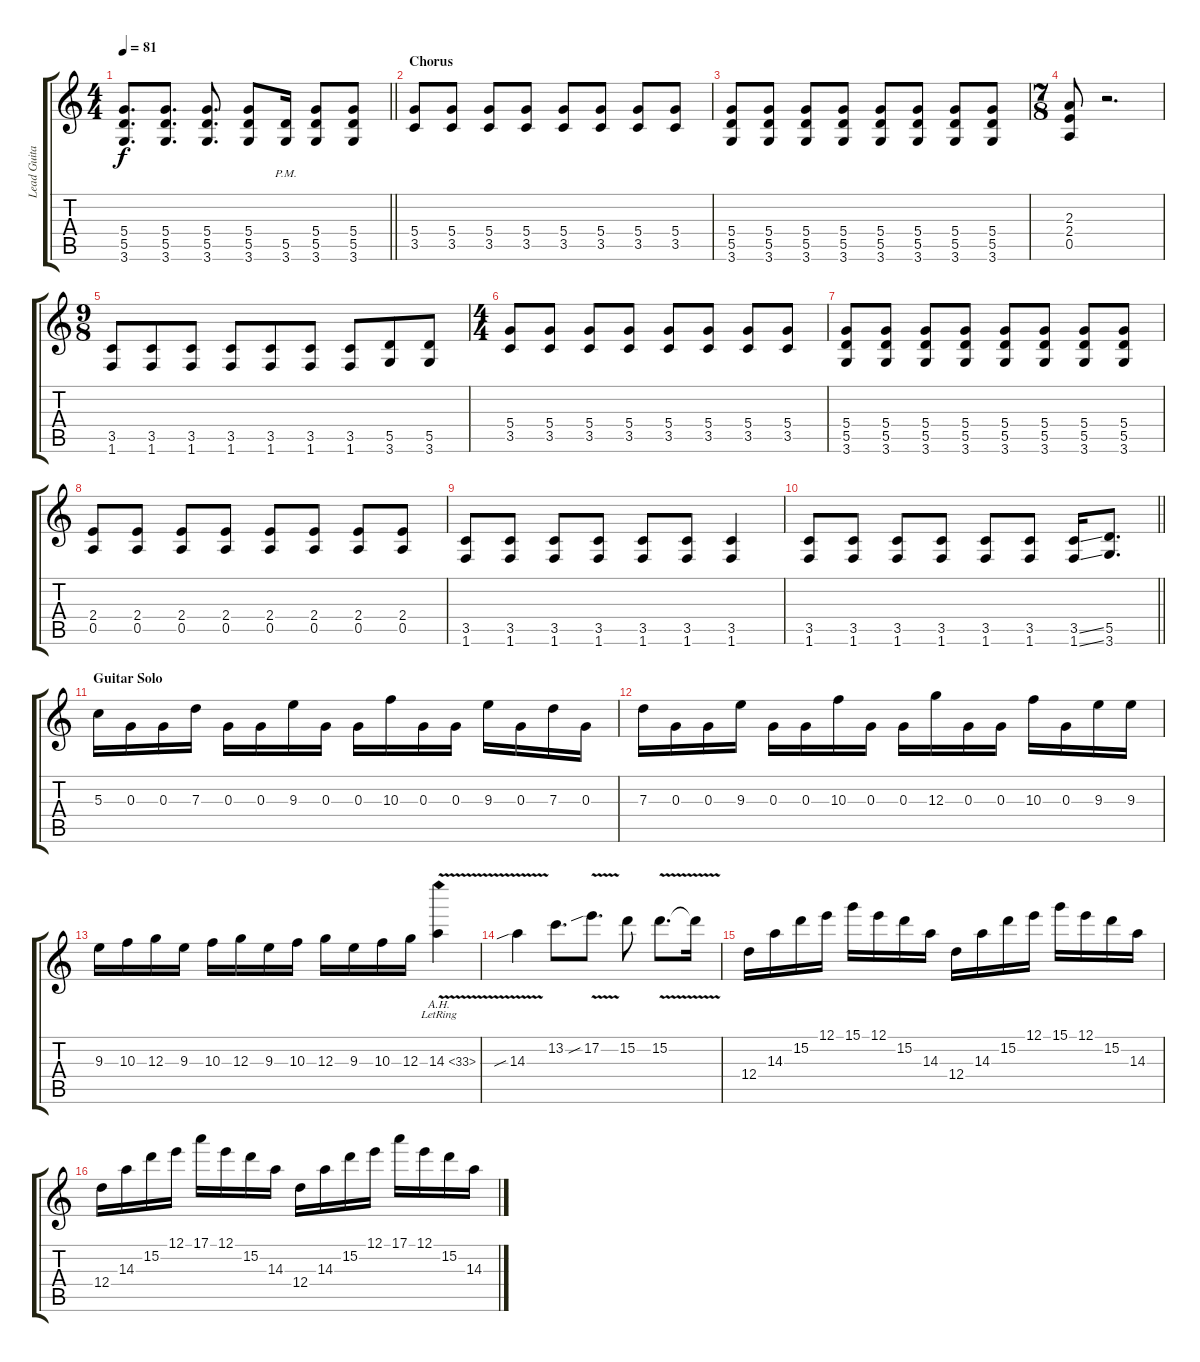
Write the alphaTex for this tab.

\track ("Lead Guitar" "Lead Guita") {instrument overdrivenguitar}
\staff {score tabs}
\tuning (E4 B3 G3 D3 A2 E2) {hide}
\ts (4 4)
\tempo 81
\clef g2
\barLineRight lightlight
\ks c
(5.4 5.5 3.6).8{d dy f} (5.4 5.5 3.6).8{d} (5.4 5.5 3.6).8{d} (5.4 5.5 3.6).8 (5.5{pm} 3.6{pm}).16 (5.4 5.5 3.6).8 (5.4 5.5 3.6).8 |
\section ("" "Chorus")
(5.4 3.5).8 (5.4 3.5).8 (5.4 3.5).8 (5.4 3.5).8 (5.4 3.5).8 (5.4 3.5).8 (5.4 3.5).8 (5.4 3.5).8 |
(5.4 5.5 3.6).8 (5.4 5.5 3.6).8 (5.4 5.5 3.6).8 (5.4 5.5 3.6).8 (5.4 5.5 3.6).8 (5.4 5.5 3.6).8 (5.4 5.5 3.6).8 (5.4 5.5 3.6).8 |
\ts (7 8)
(2.3 2.4 0.5).8 r.2{d} |
\ts (9 8)
(3.5 1.6).8 (3.5 1.6).8 (3.5 1.6).8 (3.5 1.6).8 (3.5 1.6).8 (3.5 1.6).8 (3.5 1.6).8 (5.5 3.6).8 (5.5 3.6).8 |
\ts (4 4)
(5.4 3.5).8 (5.4 3.5).8 (5.4 3.5).8 (5.4 3.5).8 (5.4 3.5).8 (5.4 3.5).8 (5.4 3.5).8 (5.4 3.5).8 |
(5.4 5.5 3.6).8 (5.4 5.5 3.6).8 (5.4 5.5 3.6).8 (5.4 5.5 3.6).8 (5.4 5.5 3.6).8 (5.4 5.5 3.6).8 (5.4 5.5 3.6).8 (5.4 5.5 3.6).8 |
(2.4 0.5).8 (2.4 0.5).8 (2.4 0.5).8 (2.4 0.5).8 (2.4 0.5).8 (2.4 0.5).8 (2.4 0.5).8 (2.4 0.5).8 |
(3.5 1.6).8 (3.5 1.6).8 (3.5 1.6).8 (3.5 1.6).8 (3.5 1.6).8 (3.5 1.6).8 (3.5 1.6).4 |
\barLineRight lightlight
(3.5 1.6).8 (3.5 1.6).8 (3.5 1.6).8 (3.5 1.6).8 (3.5 1.6).8 (3.5 1.6).8 (3.5{ss} 1.6{ss}).16 (5.5 3.6).8{d} |
\section ("" "Guitar Solo")
5.3.16 0.3.16 0.3.16 7.3.16 0.3.16 0.3.16 9.3.16 0.3.16 0.3.16 10.3.16 0.3.16 0.3.16 9.3.16 0.3.16 7.3.16 0.3.16 |
7.3.16 0.3.16 0.3.16 9.3.16 0.3.16 0.3.16 10.3.16 0.3.16 0.3.16 12.3.16 0.3.16 0.3.16 10.3.16 0.3.16 9.3.16 9.3.16 |
9.3.16 10.3.16 12.3.16 9.3.16 10.3.16 12.3.16 9.3.16 10.3.16 12.3.16 9.3.16 10.3.16 12.3.16 14.3{ah 19 v lr}.4 |
14.3{v sib}.4 13.2.8{d} 17.2{v sib}.8{d} 15.2.8 15.2{v}.8{d} 15.2{t}.16 |
12.4.16 14.3.16 15.2.16 12.1.16 15.1.16 12.1.16 15.2.16 14.3.16 12.4.16 14.3.16 15.2.16 12.1.16 15.1.16 12.1.16 15.2.16 14.3.16 |
12.4.16 14.3.16 15.2.16 12.1.16 17.1.16 12.1.16 15.2.16 14.3.16 12.4.16 14.3.16 15.2.16 12.1.16 17.1.16 12.1.16 15.2.16 14.3.16
